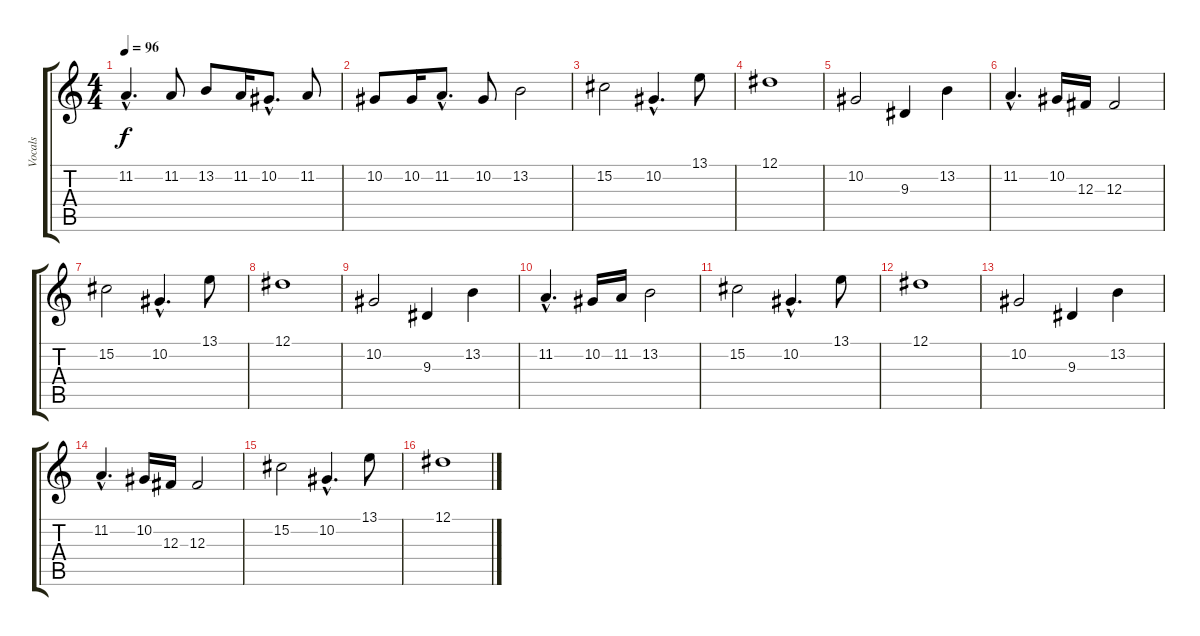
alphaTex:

\track ("Vocals" "Vocals") {instrument lead2sawtooth}
\staff {score tabs}
\tuning (Eb4 Bb3 Gb3 Db3 Ab2 Eb2) {hide}
\ts (4 4)
\tempo 96
\clef g2
\ks c
11.2{hac}.4{d dy f} 11.2.8 13.2.8 11.2.16 10.2{hac}.8{d} 11.2.8 |
10.2.8 10.2.16 11.2{hac}.8{d} 10.2.8 13.2.2 |
\section ("" "")
15.2.2 10.2{hac}.4{d} 13.1.8 |
12.1.1 |
10.2.2 9.3.4 13.2.4 |
11.2{hac}.4{d} 10.2.16 12.3.16 12.3.2 |
15.2.2 10.2{hac}.4{d} 13.1.8 |
12.1.1 |
10.2.2 9.3.4 13.2.4 |
11.2{hac}.4{d} 10.2.16 11.2.16 13.2.2 |
15.2.2 10.2{hac}.4{d} 13.1.8 |
12.1.1 |
10.2.2 9.3.4 13.2.4 |
11.2{hac}.4{d} 10.2.16 12.3.16 12.3.2 |
15.2.2 10.2{hac}.4{d} 13.1.8 |
12.1.1
